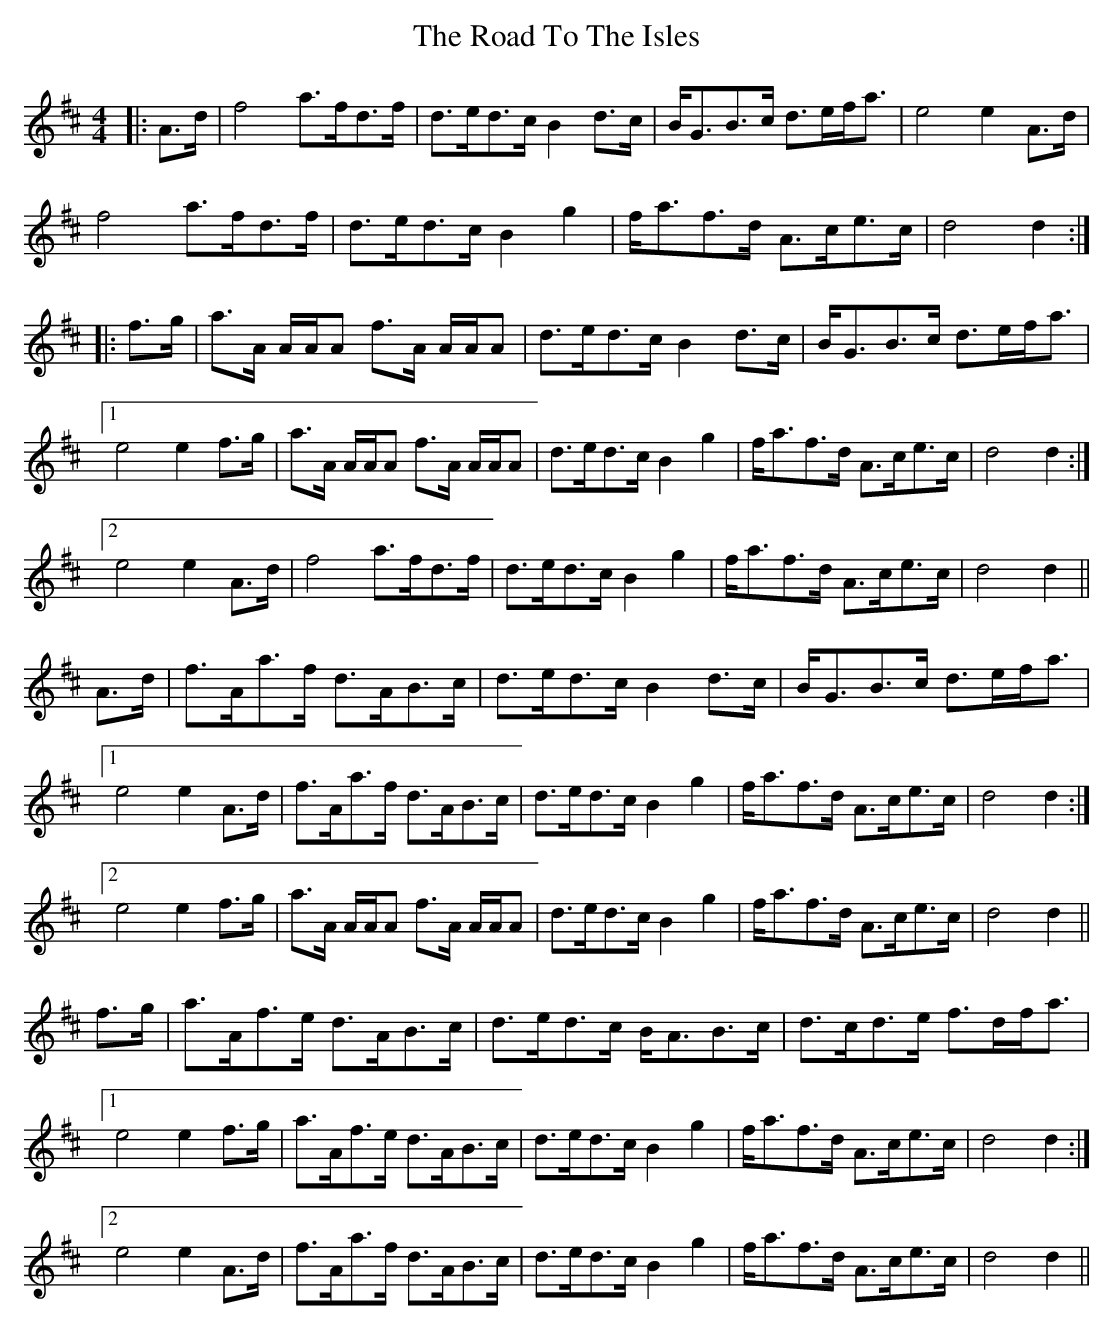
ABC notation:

X:1
T: The Road To The Isles
M: 4/4
L: 1/8
K: Dmaj
|:A>d|f4 a>fd>f|d>ed>c B2d>c|B<GB>c d>ef<a|e4 e2A>d|
f4 a>fd>f|d>ed>c B2g2|f<af>d A>ce>c|d4 d2:|
|:f>g|a>A A/A/A f>A A/A/A|d>ed>c B2d>c|B<GB>c d>ef<a|
[1e4 e2f>g|a>A A/A/A f>A A/A/A|d>ed>c B2g2|f<af>d A>ce>c|d4 d2:|
[2e4 e2A>d|f4 a>fd>f|d>ed>c B2g2|f<af>d A>ce>c|d4 d2||
A>d|f>Aa>f d>AB>c|d>ed>c B2d>c|B<GB>c d>ef<a|
[1e4 e2A>d|f>Aa>f d>AB>c|d>ed>c B2g2|f<af>d A>ce>c|d4 d2:|
[2e4 e2f>g|a>A A/A/A f>A A/A/A|d>ed>c B2g2|f<af>d A>ce>c|d4 d2||
f>g|a>Af>e d>AB>c|d>ed>c B<AB>c|d>cd>e f>df<a|
[1e4 e2f>g|a>Af>e d>AB>c|d>ed>c B2g2|f<af>d A>ce>c|d4 d2:|
[2e4 e2A>d|f>Aa>f d>AB>c|d>ed>c B2g2|f<af>d A>ce>c|d4 d2||
